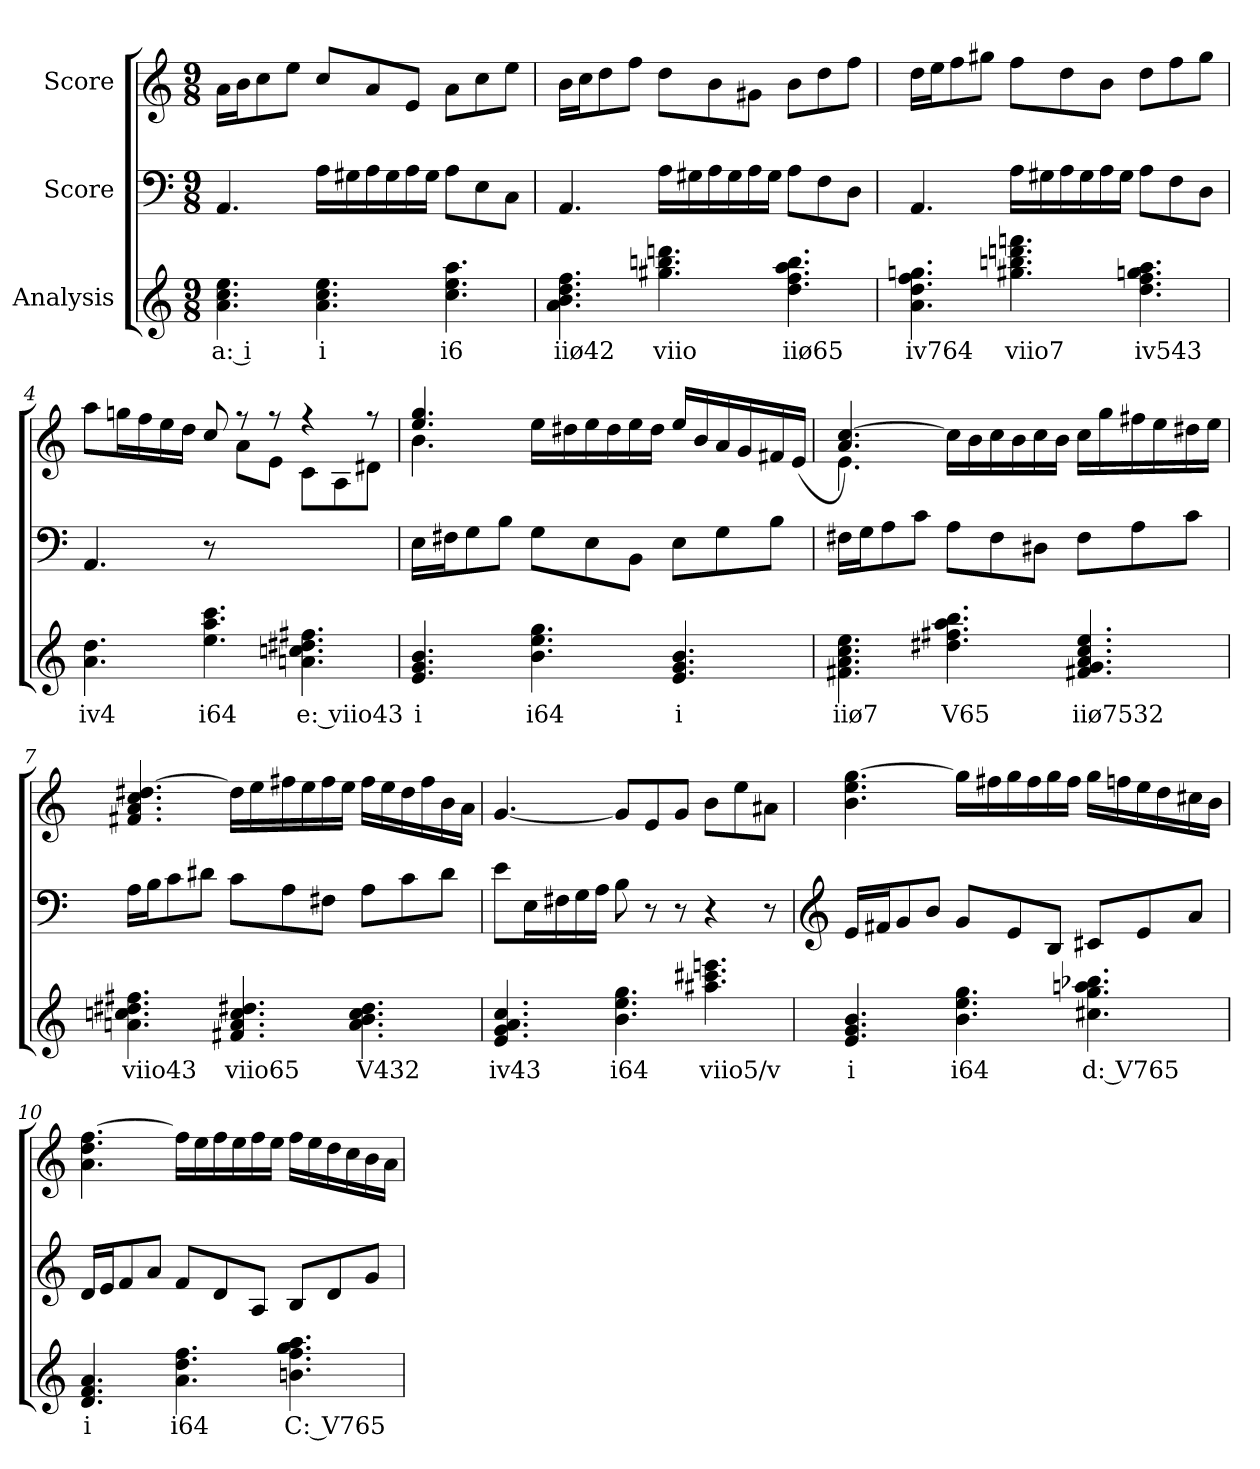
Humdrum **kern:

**kern	**text	**kern	**kern
*part3	*part3	*part2	*part1
*staff3	*staff3	*staff2	*staff1
*I"Analysis	*	*I"Score	*I"Score
*	*	*clefF4	*clefG2
*k[]	*	*k[]	*k[]
*M9/8	*	*M9/8	*M9/8
=1	=1	=1	=1
4.a 4.cc 4.ee	a: i	4.AA/	16a\LL
.	.	.	16b\J
.	.	.	8cc\
.	.	.	8ee\J
4.a 4.cc 4.ee	i	16A\LL	8cc/L
.	.	16G#X\	.
.	.	16A\	8a/
.	.	16G#\	.
.	.	16A\	8e/J
.	.	16G#\JJ	.
4.cc 4.ee 4.aa	i6	8A\L	8a\L
.	.	8E\	8cc\
.	.	8C\J	8ee\J
=2	=2	=2	=2
4.a 4.b 4.dd 4.ff	iiø42	4.AA/	16b\LL
.	.	.	16cc\J
.	.	.	8dd\
.	.	.	8ff\J
4.gg#X 4.bbn 4.dddn	viio	16A\LL	8dd\L
.	.	16G#X\	.
.	.	16A\	8b\
.	.	16G#\	.
.	.	16A\	8g#X\J
.	.	16G#\JJ	.
4.dd 4.ff 4.aa 4.bb	iiø65	8A\L	8b\L
.	.	8F\	8dd\
.	.	8D\J	8ff\J
!!LO:LB:g=z
=3	=3	=3	=3
4.a 4.dd 4.ff 4.ggn	iv764	4.AA/	16dd\LL
.	.	.	16ee\J
.	.	.	8ff\
.	.	.	8gg#X\J
4.gg#X 4.bbn 4.dddn 4.fffn	viio7	16A\LL	8ff\L
.	.	16G#X\	.
.	.	16A\	8dd\
.	.	16G#\	.
.	.	16A\	8b\J
.	.	16G#\JJ	.
4.dd 4.ff 4.ggn 4.aa	iv543	8A\L	8dd\L
.	.	8F\	8ff\
.	.	8D\J	8gg#\J
=4	=4	=4	=4
*	*	*	*^
4.a 4.dd	iv4	4.AA/	8aa\L	2ryy
.	.	.	16ggn\L	.
.	.	.	16ff\	.
.	.	.	16ee\	.
.	.	.	16dd\JJ	.
4.ee 4.aa 4.ccc	i64	8r	8cc/	.
.	.	2ryy	8r	8a\L
.	.	.	8r	8e\J
4.an 4.ccn 4.dd#X 4.ff#X	e: viio43	.	4r	8c\L
.	.	.	.	8A\
.	.	8ryy	8r	8d#X\J
=5	=5	=5	=5	=5
*	*	*^	*	*
4.e 4.g 4.b	i	4.ryy	16E\LL	4.ee/ 4.gg/	4.b\
.	.	.	16F#X\J	.	.
.	.	.	8G\	.	.
.	.	.	8B\J	.	.
4.b 4.ee 4.gg	i64	2.ryy	8G\L	16ee\LL	2.ryy
.	.	.	.	16dd#X\	.
.	.	.	8E\	16ee\	.
.	.	.	.	16dd#\	.
.	.	.	8BB\J	16ee\	.
.	.	.	.	16dd#\JJ	.
4.e 4.g 4.b	i	.	8E\L	16ee/LL	.
.	.	.	.	16b/	.
.	.	.	8G\	16a/	.
.	.	.	.	16g/	.
.	.	.	8B\J	16f#X/	.
.	.	.	.	(<16e/JJ	.
!!LO:LB:g=z	!!
=6	=6	=6	=6	=6	=6
4.f#X 4.a 4.cc 4.ee	iiø7	4.ryy	16F#X\LL	4.a/ [4.cc/)	4.e\
.	.	.	16G\J	.	.
.	.	.	8A\	.	.
.	.	.	8c\J	.	.
4.dd#X 4.ff#X 4.aa 4.bb	V65	2.ryy	8A\L	16cc\LL]	2.ryy
.	.	.	.	16b\	.
.	.	.	8F#\	16cc\	.
.	.	.	.	16b\	.
.	.	.	8D#X\J	16cc\	.
.	.	.	.	16b\JJ	.
4.f#X 4.g 4.a 4.cc 4.ee	iiø7532	.	8F#\L	16cc\LL	.
.	.	.	.	16gg\	.
.	.	.	8A\	16ff#X\	.
.	.	.	.	16ee\	.
.	.	.	8c\J	16dd#X\	.
.	.	.	.	16ee\JJ	.
*	*	*v	*v	*	*
*	*	*	*v	*v
=7	=7	=7	=7
4.an 4.ccn 4.dd#X 4.ff#X	viio43	16A\LL	4.f#X/ 4.a/ 4.cc/ [4.dd#X/
.	.	16B\J	.
.	.	8c\	.
.	.	8d#X\J	.
4.f#X 4.a 4.cc 4.dd#X	viio65	8c\L	16dd#\LL]
.	.	.	16ee\
.	.	8A\	16ff#X\
.	.	.	16ee\
.	.	8F#X\J	16ff#\
.	.	.	16ee\JJ
4.a 4.b 4.cc 4.dd#	V432	8A\L	16ff#\LL
.	.	.	16ee\
.	.	8c\	16dd#\
.	.	.	16ff#\
.	.	8d#\J	16b\
.	.	.	16a\JJ
!!LO:LB:g=z
=8	=8	=8	=8
4.e 4.g 4.a 4.cc	iv43	8e\L	[4.g/
.	.	16E\L	.
.	.	16F#X\	.
.	.	16G\	.
.	.	16A\JJ	.
4.b 4.ee 4.gg	i64	8B\	8g/L]
.	.	8r	8e/
.	.	8r	8g/J
4.aa#X 4.ccc#X 4.eeen	viio5/v	4r	8b\L
.	.	.	8ee\
.	.	8r	8a#X\J
=9	=9	=9	=9
*	*	*clefG2	*
4.e 4.g 4.b	i	16e/LL	4.b\ 4.ee\ [4.gg\
.	.	16f#X/J	.
.	.	8g/	.
.	.	8b/J	.
4.b 4.ee 4.gg	i64	8g/L	16gg\LL]
.	.	.	16ff#X\
.	.	8e/	16gg\
.	.	.	16ff#\
.	.	8B/J	16gg\
.	.	.	16ff#\JJ
4.cc#X 4.gg 4.aan 4.bb-X	d: V765	8c#X/L	16gg\LL
.	.	.	16ffn\
.	.	8e/	16ee\
.	.	.	16dd\
.	.	8a/J	16cc#X\
.	.	.	16b\JJ
=10	=10	=10	=10
4.d 4.f 4.a	i	16d/LL	4.a\ 4.dd\ [4.ff\
.	.	16e/J	.
.	.	8f/	.
.	.	8a/J	.
4.a 4.dd 4.ff	i64	8f/L	16ff\LL]
.	.	.	16ee\
.	.	8d/	16ff\
.	.	.	16ee\
.	.	8A/J	16ff\
.	.	.	16ee\JJ
4.bn 4.ff 4.gg 4.aa	C: V765	8B/L	16ff\LL
.	.	.	16ee\
.	.	8d/	16dd\
.	.	.	16cc\
.	.	8g/J	16b\
.	.	.	16a\JJ
=	=	=	=
*-	*-	*-	*-
